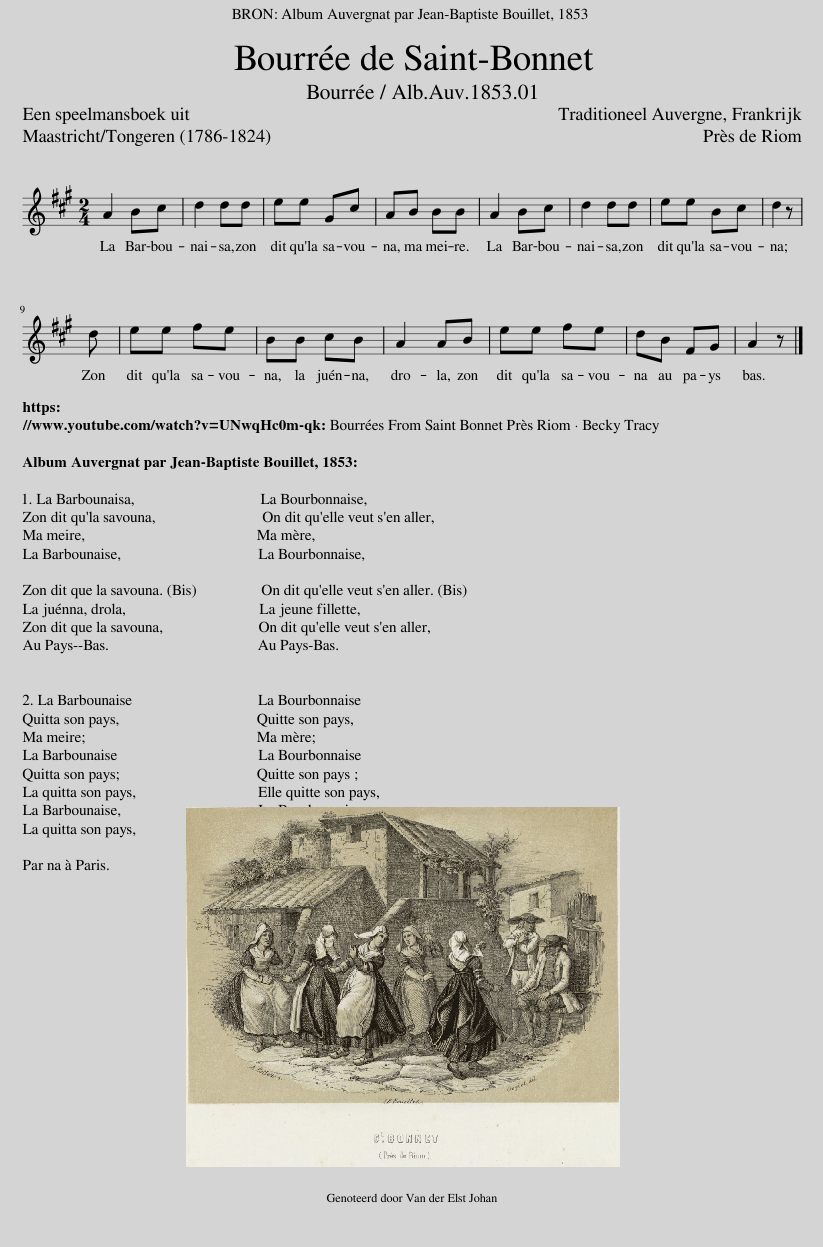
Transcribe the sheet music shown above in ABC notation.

X:1
L:1/8
Q:1/4=210
M:2/4
I:linebreak $
K:A
V:1 treble
V:1
 A2 Bc | d2 dd | ee Gc | AB BB | A2 Bc | %5
 d2 dd | ee Bc | d2 z |$ d | ee fe | %10
 BB cB | A2 AB | ee fe | dB FG | A2 z |] %15
